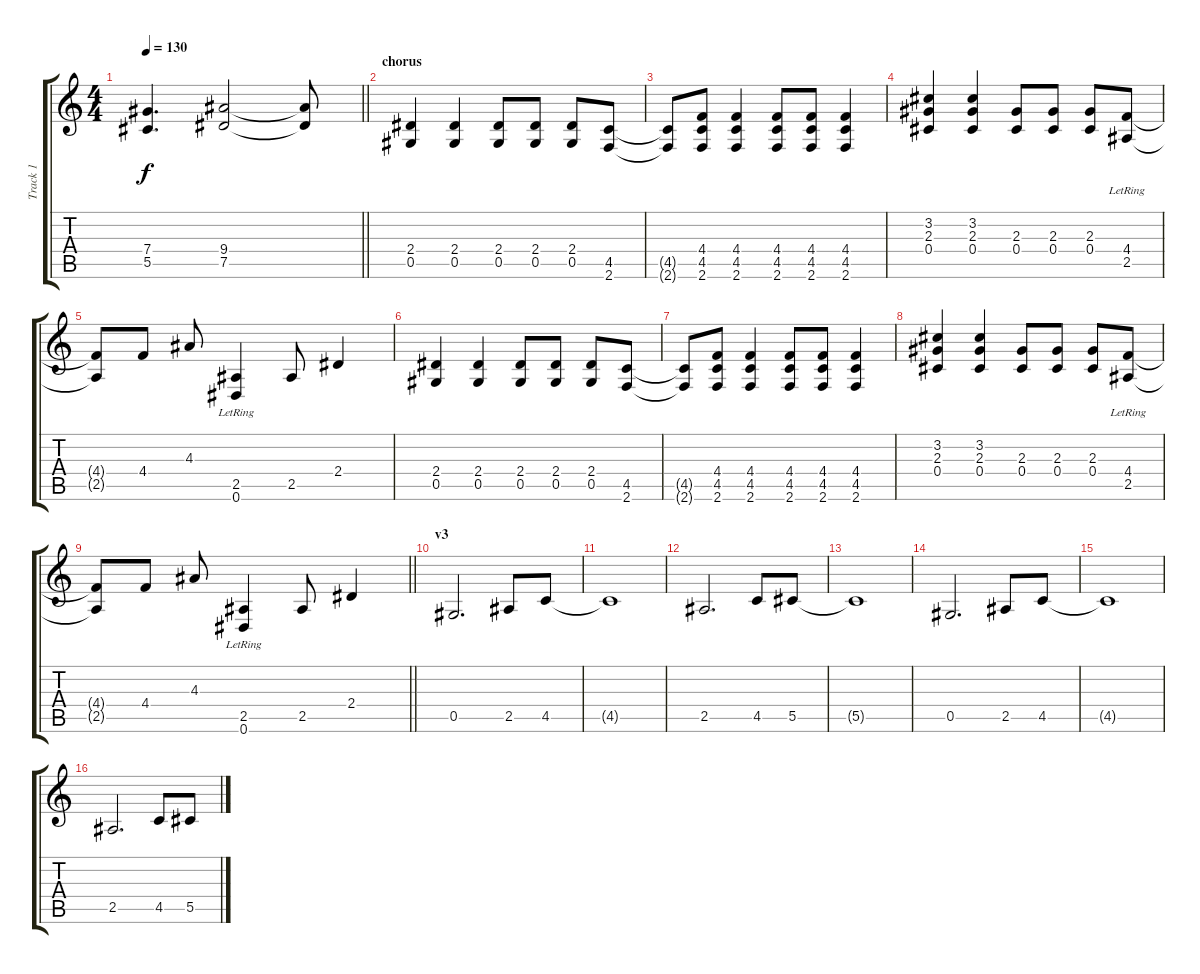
\track ("Track 1" "Track 1") {instrument distortionguitar}
\staff {score tabs}
\tuning (Eb4 Bb3 Gb3 Db3 Ab2 Eb2) {hide}
\ts (4 4)
\tempo 130
\clef g2
\barLineRight lightlight
\ks c
(7.4{t} 5.5{t}).4{d dy f} (9.4 7.5).2 (9.4{t} 7.5{t}).8 |
\section ("" "chorus")
(2.4 0.5).4{volume 12} (2.4 0.5).4 (2.4 0.5).8 (2.4 0.5).8 (2.4 0.5).8 (4.5 2.6).8 |
(4.5{t} 2.6{t}).8 (4.4 4.5 2.6).8 (4.4 4.5 2.6).4 (4.4 4.5 2.6).8 (4.4 4.5 2.6).8 (4.4 4.5 2.6).4 |
(3.2 2.3 0.4).4 (3.2 2.3 0.4).4 (2.3 0.4).8 (2.3 0.4).8 (2.3 0.4).8 (4.4{lr} 2.5).8 |
(4.4{t} 2.5{t}).8 4.4.8 4.3.8 (2.5{lr} 0.6).4 2.5.8 2.4.4 |
(2.4 0.5).4 (2.4 0.5).4 (2.4 0.5).8 (2.4 0.5).8 (2.4 0.5).8 (4.5 2.6).8 |
(4.5{t} 2.6{t}).8 (4.4 4.5 2.6).8 (4.4 4.5 2.6).4 (4.4 4.5 2.6).8 (4.4 4.5 2.6).8 (4.4 4.5 2.6).4 |
(3.2 2.3 0.4).4 (3.2 2.3 0.4).4 (2.3 0.4).8 (2.3 0.4).8 (2.3 0.4).8 (4.4{lr} 2.5).8 |
\barLineRight lightlight
(4.4{t} 2.5{t}).8 4.4.8 4.3.8 (2.5{lr} 0.6).4 2.5.8 2.4.4 |
\section ("" "v3")
0.5.2{d} 2.5.8 4.5.8 |
4.5{t}.1 |
2.5.2{d} 4.5.8 5.5.8 |
5.5{t}.1 |
0.5.2{d} 2.5.8 4.5.8 |
4.5{t}.1 |
2.5.2{d} 4.5.8 5.5.8
